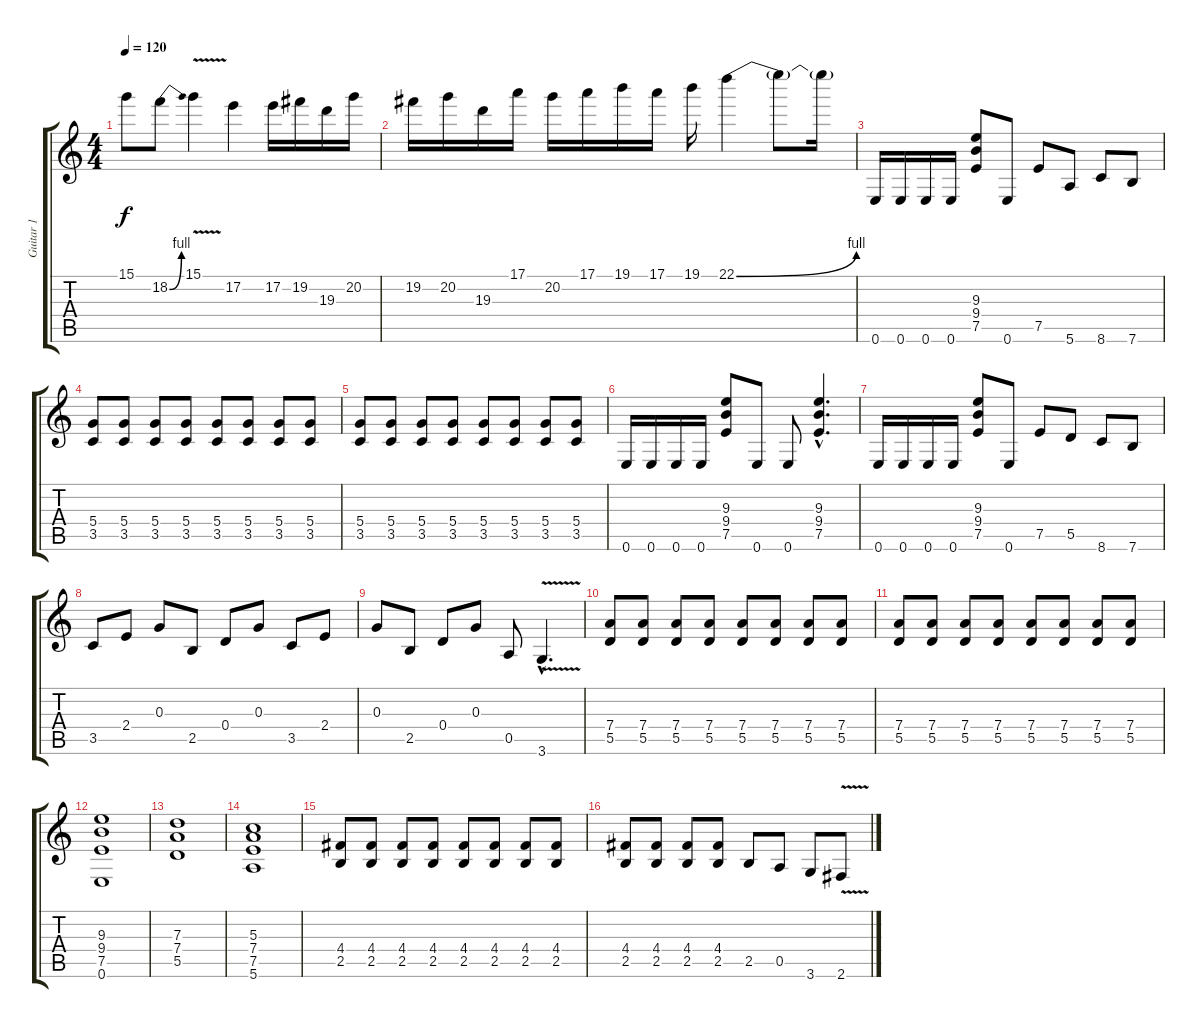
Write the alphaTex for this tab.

\track ("Guitar 1" "Guitar 1") {instrument distortionguitar}
\staff {score tabs}
\tuning (E4 B3 G3 D3 A2 E2) {hide}
\ts (4 4)
\tempo 120
\clef g2
\ks c
15.1.8{dy f} 18.2{be (bend 0 0 60 4)}.8 15.1{v}.4 17.2.4 17.2.16 19.2.16 19.3.16 20.2.16 |
19.2.16 20.2.16 19.3.16 17.1.16 20.2.16 17.1.16 19.1.16 17.1.16 19.1.16 22.1{be (bend 0 0 60 4)}.4 22.1{t}.8 22.1{t}.16 |
0.6.16 0.6.16 0.6.16 0.6.16 (9.3 9.4 7.5).8 0.6.8 7.5.8 5.6.8 8.6.8 7.6.8 |
(5.4 3.5).8 (5.4 3.5).8 (5.4 3.5).8 (5.4 3.5).8 (5.4 3.5).8 (5.4 3.5).8 (5.4 3.5).8 (5.4 3.5).8 |
(5.4 3.5).8 (5.4 3.5).8 (5.4 3.5).8 (5.4 3.5).8 (5.4 3.5).8 (5.4 3.5).8 (5.4 3.5).8 (5.4 3.5).8 |
0.6.16 0.6.16 0.6.16 0.6.16 (9.3 9.4 7.5).8 0.6.8 0.6.8 (9.3{hac} 9.4{hac} 7.5{hac}).4{d} |
0.6.16 0.6.16 0.6.16 0.6.16 (9.3 9.4 7.5).8 0.6.8 7.5.8 5.5.8 8.6.8 7.6.8 |
3.5.8 2.4.8 0.3.8 2.5.8 0.4.8 0.3.8 3.5.8 2.4.8 |
0.3.8 2.5.8 0.4.8 0.3.8 0.5.8 3.6{v hac}.4{d} |
(7.4 5.5).8 (7.4 5.5).8 (7.4 5.5).8 (7.4 5.5).8 (7.4 5.5).8 (7.4 5.5).8 (7.4 5.5).8 (7.4 5.5).8 |
(7.4 5.5).8 (7.4 5.5).8 (7.4 5.5).8 (7.4 5.5).8 (7.4 5.5).8 (7.4 5.5).8 (7.4 5.5).8 (7.4 5.5).8 |
(9.3 9.4 7.5 0.6).1 |
(7.3 7.4 5.5).1 |
(5.3 7.4 7.5 5.6).1 |
(4.4 2.5).8 (4.4 2.5).8 (4.4 2.5).8 (4.4 2.5).8 (4.4 2.5).8 (4.4 2.5).8 (4.4 2.5).8 (4.4 2.5).8 |
(4.4 2.5).8 (4.4 2.5).8 (4.4 2.5).8 (4.4 2.5).8 2.5.8 0.5.8 3.6.8 2.6{v}.8
